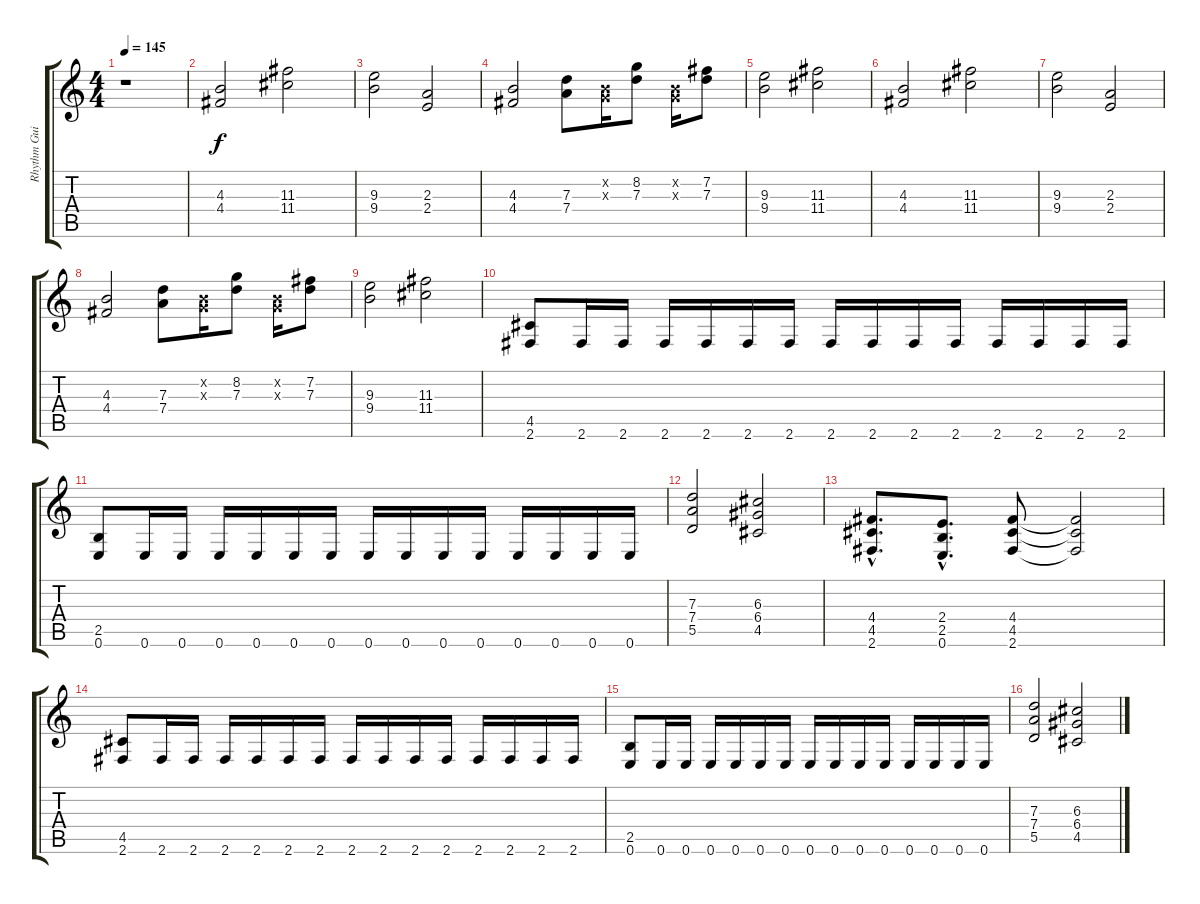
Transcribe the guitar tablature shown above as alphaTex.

\track ("Rhythm Guitar 1" "Rhythm Gui") {instrument distortionguitar}
\staff {score tabs}
\tuning (E4 B3 G3 D3 A2 E2) {hide}
\ts (4 4)
\tempo 145
\clef g2
\ks c
r.1{dy f instrument distortionguitar} |
(4.3 4.4).2 (11.3 11.4).2 |
(9.3 9.4).2 (2.3 2.4).2 |
(4.3 4.4).2 (7.3 7.4).8 (0.2{x} 0.3{x}).16 (8.2 7.3).8 (0.2{x} 0.3{x}).16 (7.2 7.3).8 |
(9.3 9.4).2 (11.3 11.4).2 |
(4.3 4.4).2 (11.3 11.4).2 |
(9.3 9.4).2 (2.3 2.4).2 |
(4.3 4.4).2 (7.3 7.4).8 (0.2{x} 0.3{x}).16 (8.2 7.3).8 (0.2{x} 0.3{x}).16 (7.2 7.3).8 |
(9.3 9.4).2 (11.3 11.4).2 |
(4.5 2.6).8 2.6.16 2.6.16 2.6.16 2.6.16 2.6.16 2.6.16 2.6.16 2.6.16 2.6.16 2.6.16 2.6.16 2.6.16 2.6.16 2.6.16 |
(2.5 0.6).8 0.6.16 0.6.16 0.6.16 0.6.16 0.6.16 0.6.16 0.6.16 0.6.16 0.6.16 0.6.16 0.6.16 0.6.16 0.6.16 0.6.16 |
(7.3 7.4 5.5).2 (6.3 6.4 4.5).2 |
(4.4{hac} 4.5{hac} 2.6{hac}).8{d} (2.4{hac} 2.5{hac} 0.6{hac}).8{d} (4.4 4.5 2.6).8 (4.4{t} 4.5{t} 2.6{t}).2 |
(4.5 2.6).8 2.6.16 2.6.16 2.6.16 2.6.16 2.6.16 2.6.16 2.6.16 2.6.16 2.6.16 2.6.16 2.6.16 2.6.16 2.6.16 2.6.16 |
(2.5 0.6).8 0.6.16 0.6.16 0.6.16 0.6.16 0.6.16 0.6.16 0.6.16 0.6.16 0.6.16 0.6.16 0.6.16 0.6.16 0.6.16 0.6.16 |
(7.3 7.4 5.5).2 (6.3 6.4 4.5).2
